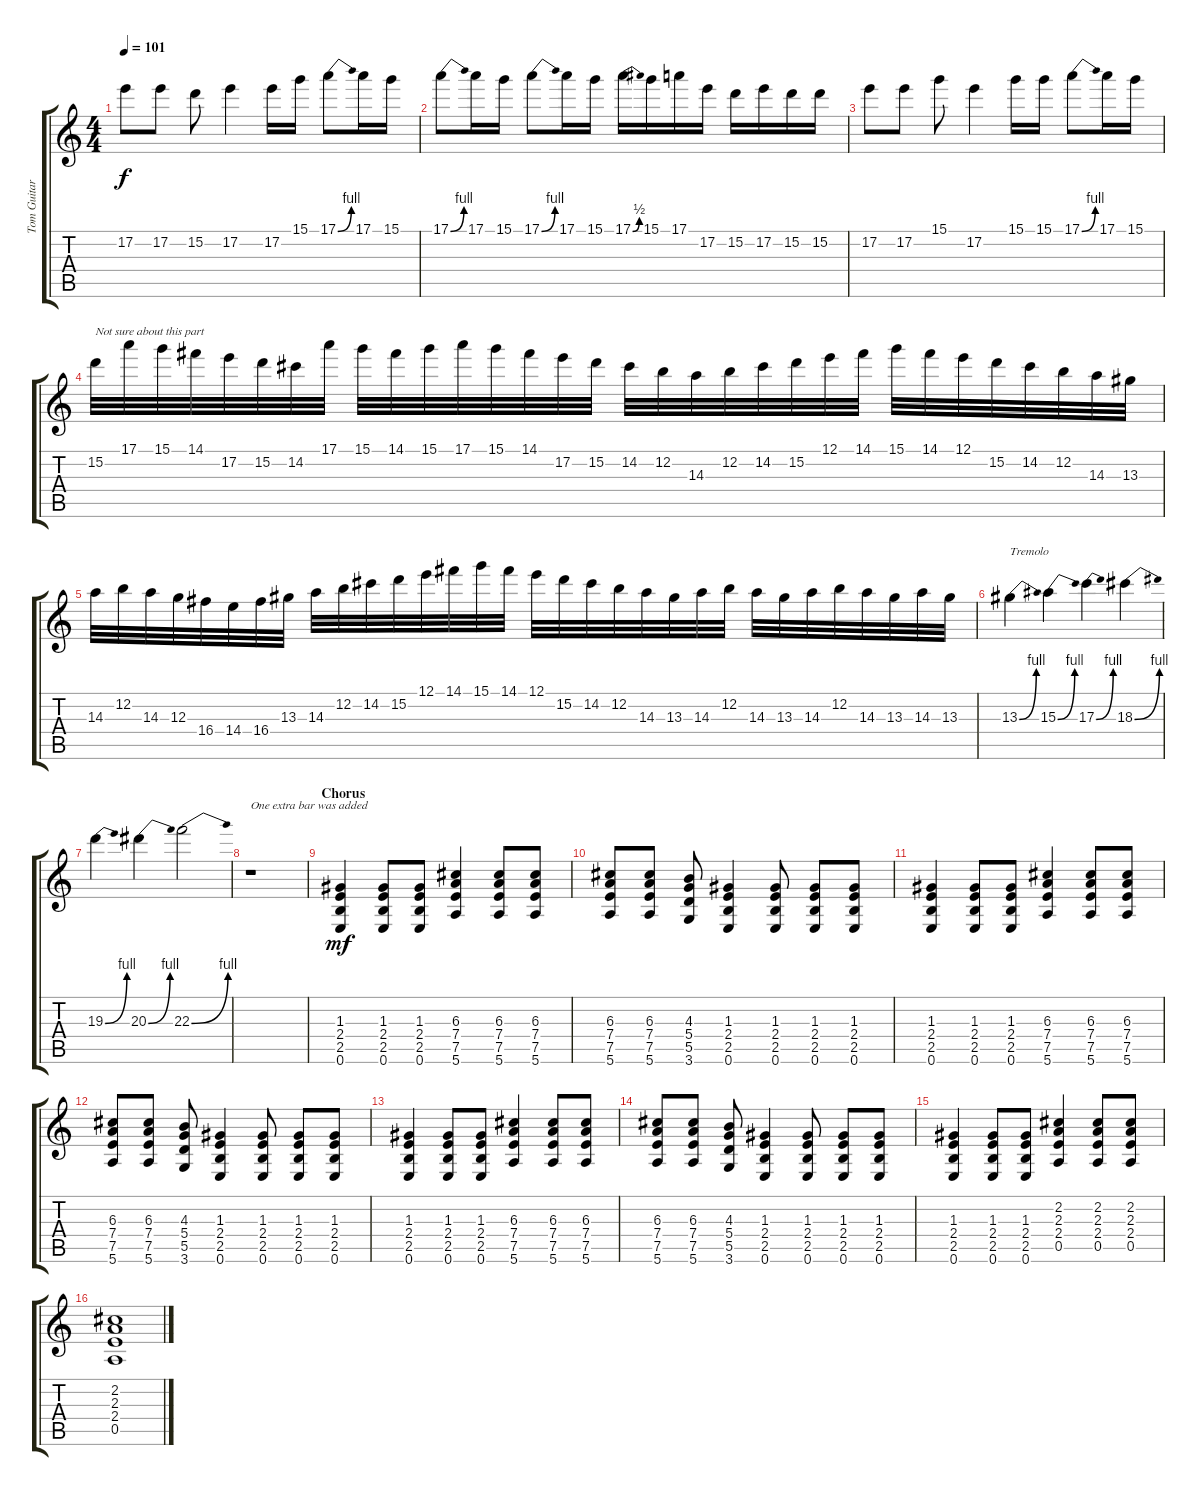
\track ("Tom Guitars" "Tom Guitar") {instrument overdrivenguitar}
\staff {score tabs}
\tuning (E4 B3 G3 D3 A2 E2) {hide}
\ts (4 4)
\tempo 101
\clef g2
\ks c
17.2.8{dy f} 17.2.8 15.2.8 17.2.4 17.2.16 15.1.16 17.1{be (bend 0 0 60 4)}.8 17.1.16 15.1.16 |
17.1{be (bend 0 0 60 4)}.8 17.1.16 15.1.16 17.1{be (bend 0 0 60 4)}.8 17.1.16 15.1.16 17.1{be (bend 0 0 60 2)}.16 15.1.16 17.1.16 17.2.16 15.2.16 17.2.16 15.2.16 15.2.16 |
17.2.8 17.2.8 15.1.8 17.2.4 15.1.16 15.1.16 17.1{be (bend 0 0 60 4)}.8 17.1.16 15.1.16 |
15.2.32{txt "Not sure about this part"} 17.1.32 15.1.32 14.1.32 17.2.32 15.2.32 14.2.32 17.1.32 15.1.32 14.1.32 15.1.32 17.1.32 15.1.32 14.1.32 17.2.32 15.2.32 14.2.32 12.2.32 14.3.32 12.2.32 14.2.32 15.2.32 12.1.32 14.1.32 15.1.32 14.1.32 12.1.32 15.2.32 14.2.32 12.2.32 14.3.32 13.3.32 |
14.3.32 12.2.32 14.3.32 12.3.32 16.4.32 14.4.32 16.4.32 13.3.32 14.3.32 12.2.32 14.2.32 15.2.32 12.1.32 14.1.32 15.1.32 14.1.32 12.1.32 15.2.32 14.2.32 12.2.32 14.3.32 13.3.32 14.3.32 12.2.32 14.3.32 13.3.32 14.3.32 12.2.32 14.3.32 13.3.32 14.3.32 13.3.32 |
13.3{be (bend 0 0 60 4)}.4{txt "Tremolo"} 15.3{be (bend 0 0 60 4)}.4 17.3{be (bend 0 0 60 4)}.4 18.3{be (bend 0 0 60 4)}.4 |
19.3{be (bend 0 0 60 4)}.4 20.3{be (bend 0 0 60 4)}.4 22.3{be (bend 0 0 60 4)}.2 |
r.1{txt "One extra bar was added"} |
\section ("" "Chorus")
(1.3 2.4 2.5 0.6).4{dy mf} (1.3 2.4 2.5 0.6).8 (1.3 2.4 2.5 0.6).8 (6.3 7.4 7.5 5.6).4 (6.3 7.4 7.5 5.6).8 (6.3 7.4 7.5 5.6).8 |
(6.3 7.4 7.5 5.6).8 (6.3 7.4 7.5 5.6).8 (4.3 5.4 5.5 3.6).8 (1.3 2.4 2.5 0.6).4 (1.3 2.4 2.5 0.6).8 (1.3 2.4 2.5 0.6).8 (1.3 2.4 2.5 0.6).8 |
(1.3 2.4 2.5 0.6).4 (1.3 2.4 2.5 0.6).8 (1.3 2.4 2.5 0.6).8 (6.3 7.4 7.5 5.6).4 (6.3 7.4 7.5 5.6).8 (6.3 7.4 7.5 5.6).8 |
(6.3 7.4 7.5 5.6).8 (6.3 7.4 7.5 5.6).8 (4.3 5.4 5.5 3.6).8 (1.3 2.4 2.5 0.6).4 (1.3 2.4 2.5 0.6).8 (1.3 2.4 2.5 0.6).8 (1.3 2.4 2.5 0.6).8 |
(1.3 2.4 2.5 0.6).4 (1.3 2.4 2.5 0.6).8 (1.3 2.4 2.5 0.6).8 (6.3 7.4 7.5 5.6).4 (6.3 7.4 7.5 5.6).8 (6.3 7.4 7.5 5.6).8 |
(6.3 7.4 7.5 5.6).8 (6.3 7.4 7.5 5.6).8 (4.3 5.4 5.5 3.6).8 (1.3 2.4 2.5 0.6).4 (1.3 2.4 2.5 0.6).8 (1.3 2.4 2.5 0.6).8 (1.3 2.4 2.5 0.6).8 |
(1.3 2.4 2.5 0.6).4 (1.3 2.4 2.5 0.6).8 (1.3 2.4 2.5 0.6).8 (2.2 2.3 2.4 0.5).4 (2.2 2.3 2.4 0.5).8 (2.2 2.3 2.4 0.5).8 |
(2.2 2.3 2.4 0.5).1
